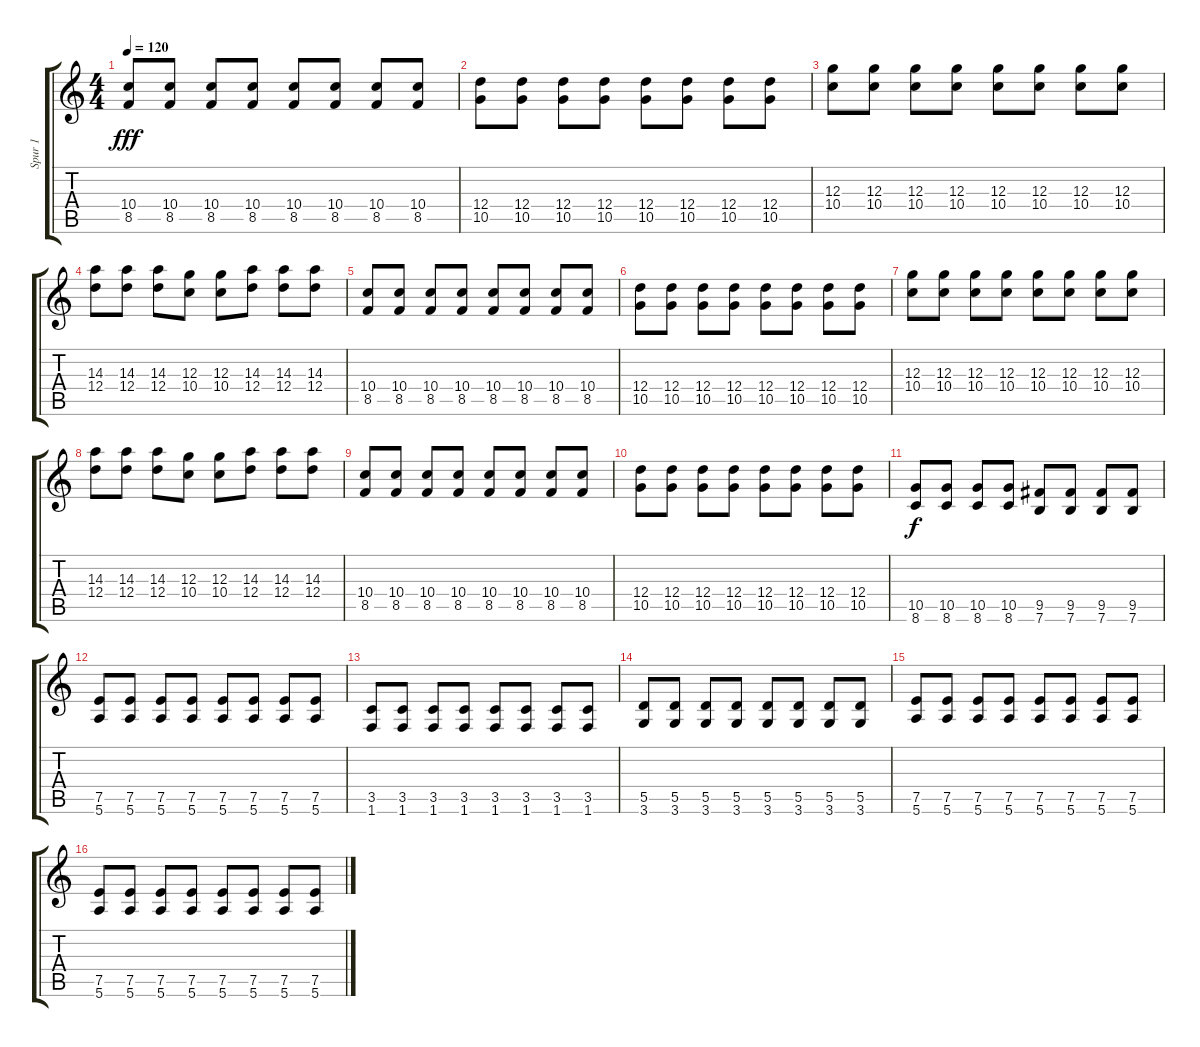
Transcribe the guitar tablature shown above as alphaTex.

\track ("Spur 1" "Spur 1") {instrument electricguitarclean}
\staff {score tabs}
\tuning (E4 B3 G3 D3 A2 E2) {hide}
\ts (4 4)
\tempo 120
\clef g2
\ks c
(10.4 8.5).8{dy fff} (10.4 8.5).8 (10.4 8.5).8 (10.4 8.5).8 (10.4 8.5).8 (10.4 8.5).8 (10.4 8.5).8 (10.4 8.5).8 |
(12.4 10.5).8 (12.4 10.5).8 (12.4 10.5).8 (12.4 10.5).8 (12.4 10.5).8 (12.4 10.5).8 (12.4 10.5).8 (12.4 10.5).8 |
(12.3 10.4).8 (12.3 10.4).8 (12.3 10.4).8 (12.3 10.4).8 (12.3 10.4).8 (12.3 10.4).8 (12.3 10.4).8 (12.3 10.4).8 |
(14.3 12.4).8 (14.3 12.4).8 (14.3 12.4).8 (12.3 10.4).8 (12.3 10.4).8 (14.3 12.4).8 (14.3 12.4).8 (14.3 12.4).8 |
(10.4 8.5).8 (10.4 8.5).8 (10.4 8.5).8 (10.4 8.5).8 (10.4 8.5).8 (10.4 8.5).8 (10.4 8.5).8 (10.4 8.5).8 |
(12.4 10.5).8 (12.4 10.5).8 (12.4 10.5).8 (12.4 10.5).8 (12.4 10.5).8 (12.4 10.5).8 (12.4 10.5).8 (12.4 10.5).8 |
(12.3 10.4).8 (12.3 10.4).8 (12.3 10.4).8 (12.3 10.4).8 (12.3 10.4).8 (12.3 10.4).8 (12.3 10.4).8 (12.3 10.4).8 |
(14.3 12.4).8 (14.3 12.4).8 (14.3 12.4).8 (12.3 10.4).8 (12.3 10.4).8 (14.3 12.4).8 (14.3 12.4).8 (14.3 12.4).8 |
(10.4 8.5).8 (10.4 8.5).8 (10.4 8.5).8 (10.4 8.5).8 (10.4 8.5).8 (10.4 8.5).8 (10.4 8.5).8 (10.4 8.5).8 |
(12.4 10.5).8 (12.4 10.5).8 (12.4 10.5).8 (12.4 10.5).8 (12.4 10.5).8 (12.4 10.5).8 (12.4 10.5).8 (12.4 10.5).8 |
(10.5 8.6).8{dy f} (10.5 8.6).8 (10.5 8.6).8 (10.5 8.6).8 (9.5 7.6).8 (9.5 7.6).8 (9.5 7.6).8 (9.5 7.6).8 |
(7.5 5.6).8 (7.5 5.6).8 (7.5 5.6).8 (7.5 5.6).8 (7.5 5.6).8 (7.5 5.6).8 (7.5 5.6).8 (7.5 5.6).8 |
(3.5 1.6).8 (3.5 1.6).8 (3.5 1.6).8 (3.5 1.6).8 (3.5 1.6).8 (3.5 1.6).8 (3.5 1.6).8 (3.5 1.6).8 |
(5.5 3.6).8 (5.5 3.6).8 (5.5 3.6).8 (5.5 3.6).8 (5.5 3.6).8 (5.5 3.6).8 (5.5 3.6).8 (5.5 3.6).8 |
(7.5 5.6).8 (7.5 5.6).8 (7.5 5.6).8 (7.5 5.6).8 (7.5 5.6).8 (7.5 5.6).8 (7.5 5.6).8 (7.5 5.6).8 |
(7.5 5.6).8 (7.5 5.6).8 (7.5 5.6).8 (7.5 5.6).8 (7.5 5.6).8 (7.5 5.6).8 (7.5 5.6).8 (7.5 5.6).8
